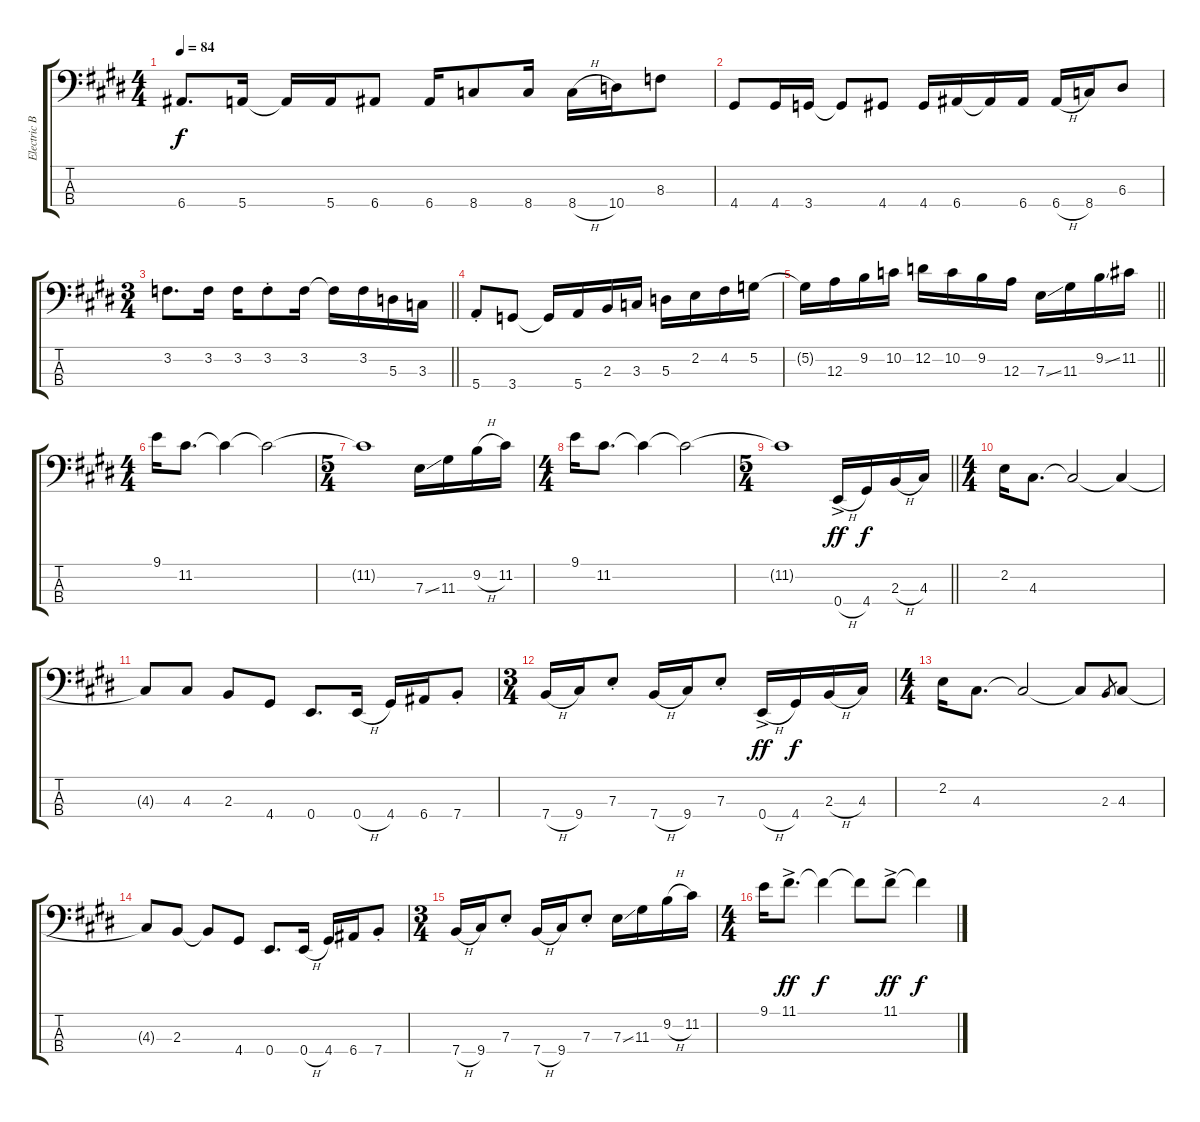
\track ("Electric Bass Guitar" "Electric B") {instrument electricbasspick}
\staff {score tabs}
\tuning (G2 D2 A1 E1) {hide}
\ts (4 4)
\tempo 84
\clef f4
\ks c#minor
6.4.8{d dy f} 5.4.16 5.4{t}.16 5.4.16 6.4.8 6.4.16 8.4.8 8.4.16 8.4{h}.16 10.4.16 8.3.8 |
\ks e
4.4.8 4.4.16 3.4.16 3.4{t}.8 4.4.8 4.4.16 6.4.16 6.4{t}.16 6.4.16 6.4{h}.16 8.4.16 6.3.8 |
\ts (3 4)
\barLineRight lightlight
\ks c#minor
3.2.8{d} 3.2.16 3.2.16 3.2{st}.8 3.2.16 3.2{t}.16 3.2.16 5.3.16 3.3.16 |
5.4{st}.8 3.4.8 3.4{t}.16 5.4.16 2.3.16 3.3.16 5.3.16 2.2.16 4.2.16 5.2.16 |
\barLineRight lightlight
5.2{t}.16 12.3.16 9.2.16 10.2.16 12.2.16 10.2.16 9.2.16 12.3.16 7.3{ss}.16 11.3.16 9.2{ss}.16 11.2.16 |
\ts (4 4)
9.1.16 11.2.8{d} 11.2{t}.4 11.2{t}.2 |
\ts (5 4)
11.2{t}.1 7.3{ss}.16 11.3.16 9.2{h}.16 11.2.16 |
\ts (4 4)
9.1.16 11.2.8{d} 11.2{t}.4 11.2{t}.2 |
\ts (5 4)
\barLineRight lightlight
11.2{t}.1 0.4{h ac}.16{dy ff} 4.4.16{dy f} 2.3{h}.16 4.3.16 |
\ts (4 4)
\ks e
2.2.16 4.3.8{d} 4.3{t}.2 4.3{t}.4 |
\ks c#minor
4.3{t}.8 4.3.8 2.3.8 4.4.8 0.4.8{d} 0.4{h}.16 4.4.16 6.4.16 7.4{st}.8 |
\ts (3 4)
\ks e
7.4{h}.16 9.4.16 7.3{st}.8 7.4{h}.16 9.4.16 7.3{st}.8 0.4{h ac}.16{dy ff} 4.4.16{dy f} 2.3{h}.16 4.3.16 |
\ts (4 4)
\ks c#minor
2.2.16 4.3.8{d} 4.3{t}.2 4.3{t}.8 2.3.8{gr} 4.3.8 |
\ks e
4.3{t}.8 2.3.8 2.3{t}.8 4.4.8 0.4.8{d} 0.4{h}.16 4.4.16 6.4.16 7.4{st}.8 |
\ts (3 4)
\ks c#minor
7.4{h}.16 9.4.16 7.3{st}.8 7.4{h}.16 9.4.16 7.3{st}.8 7.3{ss}.16 11.3.16 9.2{h}.16 11.2.16 |
\ts (4 4)
\ks e
9.1.16 11.1{ac}.8{d dy ff} 11.1{t}.4{dy f} 11.1{t}.8 11.1{ac}.8{dy ff} 11.1{t}.4{dy f}
